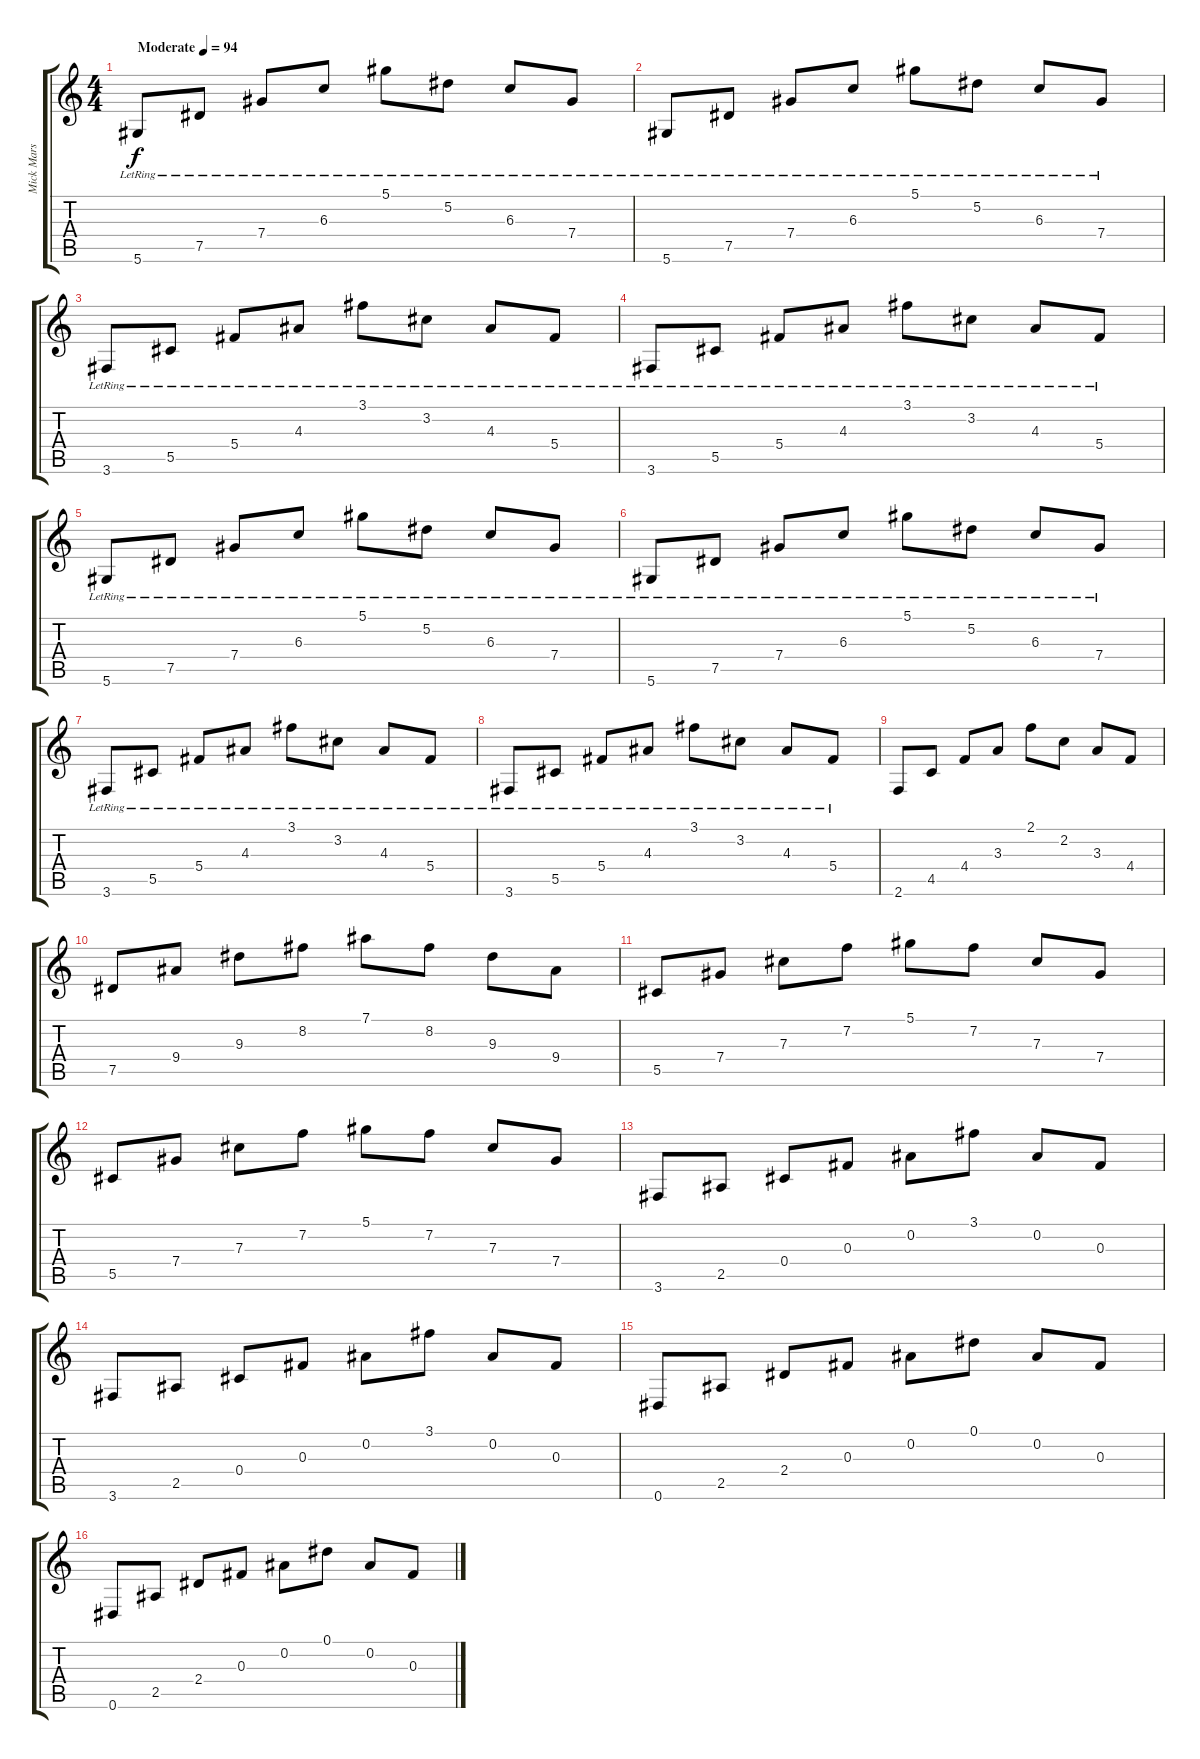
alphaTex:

\track ("Mick Mars" "Mick Mars") {instrument electricguitarclean}
\staff {score tabs}
\tuning (Eb4 Bb3 Gb3 Db3 Ab2 Eb2) {hide}
\ts (4 4)
\tempo (94 "Moderate")
\clef g2
\ks c
5.6{lr}.8{dy f instrument electricguitarclean} 7.5{lr}.8 7.4{lr}.8 6.3{lr}.8 5.1{lr}.8 5.2{lr}.8 6.3{lr}.8 7.4{lr}.8 |
5.6{lr}.8 7.5{lr}.8 7.4{lr}.8 6.3{lr}.8 5.1{lr}.8 5.2{lr}.8 6.3{lr}.8 7.4{lr}.8 |
3.6{lr}.8 5.5{lr}.8 5.4{lr}.8 4.3{lr}.8 3.1{lr}.8 3.2{lr}.8 4.3{lr}.8 5.4{lr}.8 |
3.6{lr}.8 5.5{lr}.8 5.4{lr}.8 4.3{lr}.8 3.1{lr}.8 3.2{lr}.8 4.3{lr}.8 5.4{lr}.8 |
5.6{lr}.8 7.5{lr}.8 7.4{lr}.8 6.3{lr}.8 5.1{lr}.8 5.2{lr}.8 6.3{lr}.8 7.4{lr}.8 |
5.6{lr}.8 7.5{lr}.8 7.4{lr}.8 6.3{lr}.8 5.1{lr}.8 5.2{lr}.8 6.3{lr}.8 7.4{lr}.8 |
3.6{lr}.8 5.5{lr}.8 5.4{lr}.8 4.3{lr}.8 3.1{lr}.8 3.2{lr}.8 4.3{lr}.8 5.4{lr}.8 |
3.6{lr}.8 5.5{lr}.8 5.4{lr}.8 4.3{lr}.8 3.1{lr}.8 3.2{lr}.8 4.3{lr}.8 5.4{lr}.8 |
2.6.8 4.5.8 4.4.8 3.3.8 2.1.8 2.2.8 3.3.8 4.4.8 |
7.5.8 9.4.8 9.3.8 8.2.8 7.1.8 8.2.8 9.3.8 9.4.8 |
5.5.8 7.4.8 7.3.8 7.2.8 5.1.8 7.2.8 7.3.8 7.4.8 |
5.5.8 7.4.8 7.3.8 7.2.8 5.1.8 7.2.8 7.3.8 7.4.8 |
3.6.8 2.5.8 0.4.8 0.3.8 0.2.8 3.1.8 0.2.8 0.3.8 |
3.6.8 2.5.8 0.4.8 0.3.8 0.2.8 3.1.8 0.2.8 0.3.8 |
0.6.8 2.5.8 2.4.8 0.3.8 0.2.8 0.1.8 0.2.8 0.3.8 |
0.6.8 2.5.8 2.4.8 0.3.8 0.2.8 0.1.8 0.2.8 0.3.8
